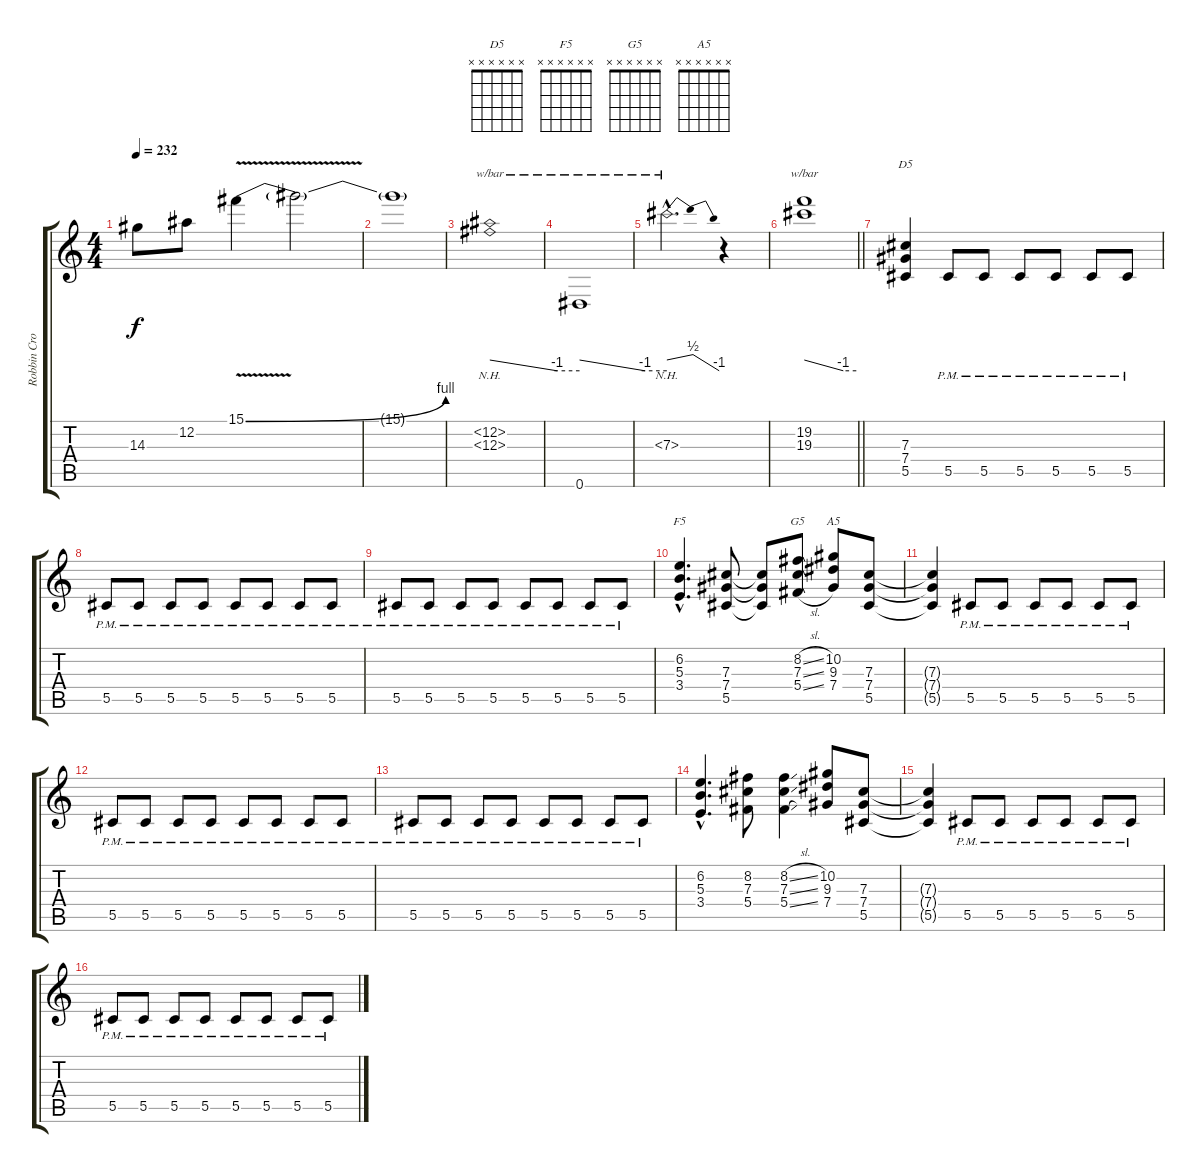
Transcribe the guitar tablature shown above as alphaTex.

\track ("Robbin Crosby \"The King\" (R.I.P)" "Robbin Cro") {instrument distortionguitar}
\staff {score tabs}
\tuning (Eb4 Bb3 Gb3 Db3 Ab2 Eb2) {hide}
\chord ("D5" x x x x x x)
\chord ("F5" x x x x x x)
\chord ("G5" x x x x x x)
\chord ("A5" x x x x x x)
\ts (4 4)
\tempo 232
\clef g2
\ks c
14.3.8{dy f} 12.2.8 15.1{be (bend 0 0 60 4) v}.4 15.1{t}.2 |
15.1{t}.1 |
(12.2{nh} 12.3{nh}).1{tbe (custom default 0 0 45 -4 60 -4)} |
0.6.1{tbe (custom default 0 0 45 -4 60 -4)} |
7.3{nh hac}.2{d tbe (dip default 0 0 8 2 60 -4)} r.4 |
\barLineRight lightlight
(19.2 19.3).1{tbe (custom default 0 0 45 -4 60 -4)} |
(7.3 7.4 5.5).4{ch "D5"} 5.5{pm}.8 5.5{pm}.8 5.5{pm}.8 5.5{pm}.8 5.5{pm}.8 5.5{pm}.8 |
5.5{pm}.8 5.5{pm}.8 5.5{pm}.8 5.5{pm}.8 5.5{pm}.8 5.5{pm}.8 5.5{pm}.8 5.5{pm}.8 |
5.5{pm}.8 5.5{pm}.8 5.5{pm}.8 5.5{pm}.8 5.5{pm}.8 5.5{pm}.8 5.5{pm}.8 5.5{pm}.8 |
(6.2{hac} 5.3{hac} 3.4{hac}).4{d ch "F5"} (7.3 7.4 5.5).8 (7.3{t} 7.4{t} 5.5{t}).8 (8.2{sl} 7.3{sl} 5.4{sl}).8{ch "G5"} (10.2 9.3 7.4).8{ch "A5"} (7.3 7.4 5.5).8 |
(7.3{t} 7.4{t} 5.5{t}).4 5.5{pm}.8 5.5{pm}.8 5.5{pm}.8 5.5{pm}.8 5.5{pm}.8 5.5{pm}.8 |
5.5{pm}.8 5.5{pm}.8 5.5{pm}.8 5.5{pm}.8 5.5{pm}.8 5.5{pm}.8 5.5{pm}.8 5.5{pm}.8 |
5.5{pm}.8 5.5{pm}.8 5.5{pm}.8 5.5{pm}.8 5.5{pm}.8 5.5{pm}.8 5.5{pm}.8 5.5{pm}.8 |
(6.2{hac} 5.3{hac} 3.4{hac}).4{d} (8.2 7.3 5.4).8 (8.2{sl} 7.3{sl} 5.4{sl}).4 (10.2 9.3 7.4).8 (7.3 7.4 5.5).8 |
(7.3{t} 7.4{t} 5.5{t}).4 5.5{pm}.8 5.5{pm}.8 5.5{pm}.8 5.5{pm}.8 5.5{pm}.8 5.5{pm}.8 |
5.5{pm}.8 5.5{pm}.8 5.5{pm}.8 5.5{pm}.8 5.5{pm}.8 5.5{pm}.8 5.5{pm}.8 5.5{pm}.8
